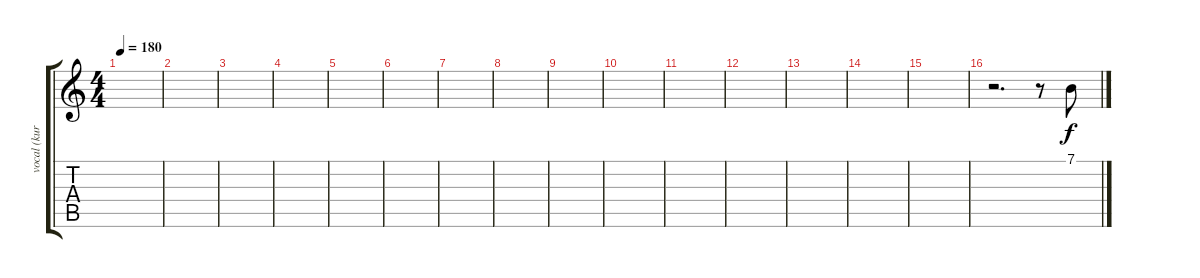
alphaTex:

\track ("vocal (kuroneko)" "vocal (kur") {instrument flute}
\staff {score tabs}
\tuning (E4 B3 G3 D3 A2 E2) {hide}
\ts (4 4)
\tempo 180
\clef g2
\ks c
|
|
|
|
|
|
|
|
|
|
|
|
|
|
|
r.2{d} r.8 7.1.8
